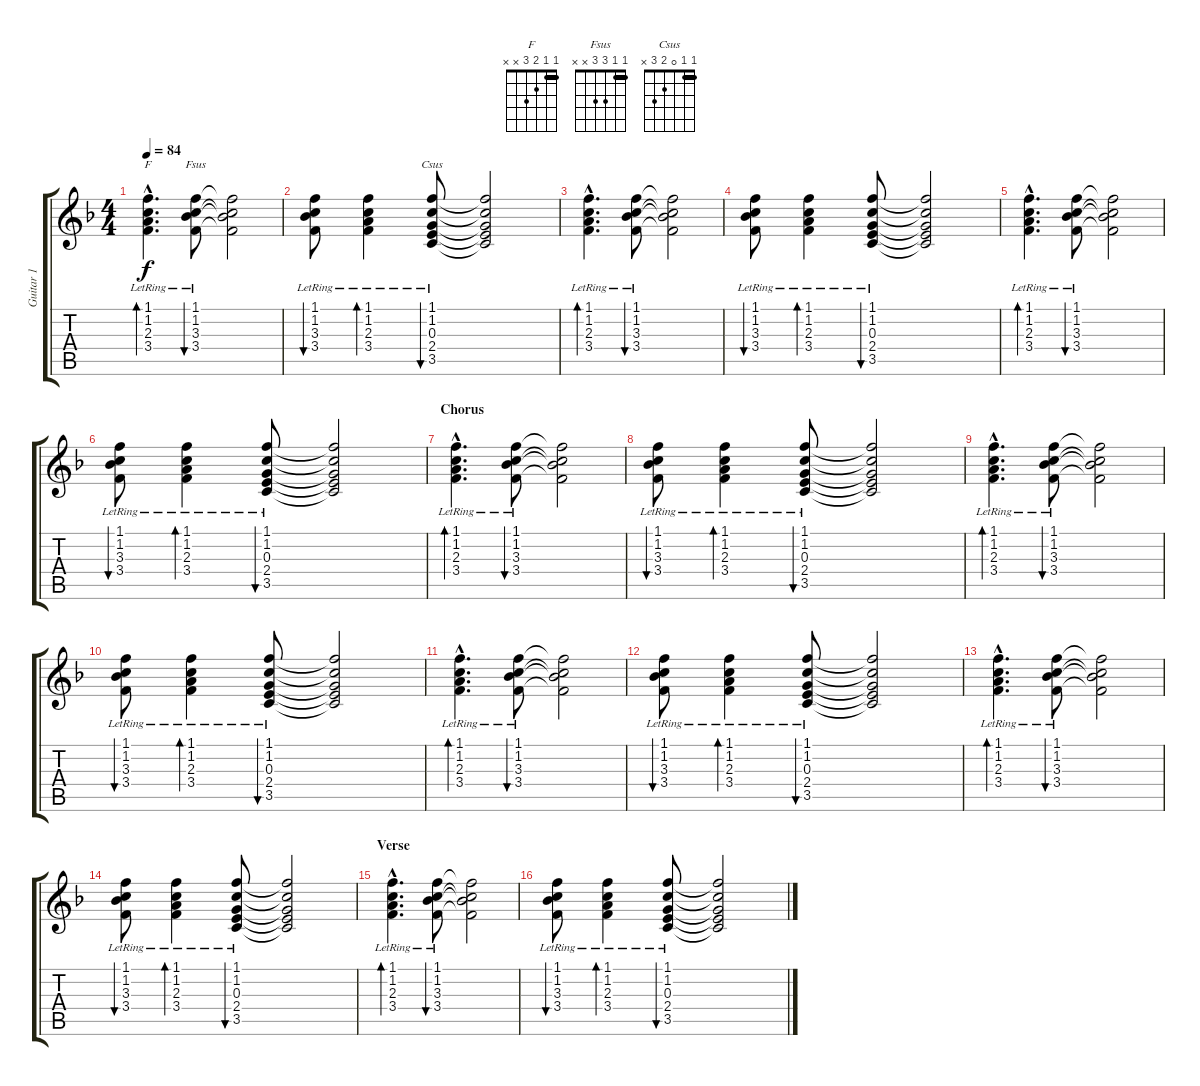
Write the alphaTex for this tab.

\track ("Guitar 1" "Guitar 1") {instrument acousticguitarnylon}
\staff {score tabs}
\tuning (E4 B3 G3 D3 A2 E2) {hide}
\chord ("F" 1 1 2 3 x x) {barre 1}
\chord ("Fsus" 1 1 3 3 x x) {barre 1}
\chord ("Csus" 1 1 0 2 3 x) {barre 1}
\ts (4 4)
\tempo 84
\clef g2
\ks f
(1.1{hac lr} 1.2{hac lr} 2.3{hac lr} 3.4{hac lr}).4{d bd 120 ch "F" dy f} (1.1{lr} 1.2{lr} 3.3{lr} 3.4{lr}).8{bu 120 ch "Fsus"} (1.1{t} 1.2{t} 3.3{t} 3.4{t}).2 |
(1.1{lr} 1.2{lr} 3.3{lr} 3.4{lr}).8{bu 120} (1.1{lr} 1.2{lr} 2.3{lr} 3.4{lr}).4{bd 120} (1.1{lr} 1.2{lr} 0.3{lr} 2.4{lr} 3.5{lr}).8{bu 60 ch "Csus"} (1.1{t} 1.2{t} 0.3{t} 2.4{t} 3.5{t}).2 |
(1.1{hac lr} 1.2{hac lr} 2.3{hac lr} 3.4{hac lr}).4{d bd 120} (1.1{lr} 1.2{lr} 3.3{lr} 3.4{lr}).8{bu 120} (1.1{t} 1.2{t} 3.3{t} 3.4{t}).2 |
(1.1{lr} 1.2{lr} 3.3{lr} 3.4{lr}).8{bu 120} (1.1{lr} 1.2{lr} 2.3{lr} 3.4{lr}).4{bd 120} (1.1{lr} 1.2{lr} 0.3{lr} 2.4{lr} 3.5{lr}).8{bu 60} (1.1{t} 1.2{t} 0.3{t} 2.4{t} 3.5{t}).2 |
(1.1{hac lr} 1.2{hac lr} 2.3{hac lr} 3.4{hac lr}).4{d bd 120} (1.1{lr} 1.2{lr} 3.3{lr} 3.4{lr}).8{bu 120} (1.1{t} 1.2{t} 3.3{t} 3.4{t}).2 |
(1.1{lr} 1.2{lr} 3.3{lr} 3.4{lr}).8{bu 120} (1.1{lr} 1.2{lr} 2.3{lr} 3.4{lr}).4{bd 120} (1.1{lr} 1.2{lr} 0.3{lr} 2.4{lr} 3.5{lr}).8{bu 60} (1.1{t} 1.2{t} 0.3{t} 2.4{t} 3.5{t}).2 |
\section ("" "Chorus")
(1.1{hac lr} 1.2{hac lr} 2.3{hac lr} 3.4{hac lr}).4{d bd 120} (1.1{lr} 1.2{lr} 3.3{lr} 3.4{lr}).8{bu 120} (1.1{t} 1.2{t} 3.3{t} 3.4{t}).2 |
(1.1{lr} 1.2{lr} 3.3{lr} 3.4{lr}).8{bu 120} (1.1{lr} 1.2{lr} 2.3{lr} 3.4{lr}).4{bd 120} (1.1{lr} 1.2{lr} 0.3{lr} 2.4{lr} 3.5{lr}).8{bu 60} (1.1{t} 1.2{t} 0.3{t} 2.4{t} 3.5{t}).2 |
(1.1{hac lr} 1.2{hac lr} 2.3{hac lr} 3.4{hac lr}).4{d bd 120} (1.1{lr} 1.2{lr} 3.3{lr} 3.4{lr}).8{bu 120} (1.1{t} 1.2{t} 3.3{t} 3.4{t}).2 |
(1.1{lr} 1.2{lr} 3.3{lr} 3.4{lr}).8{bu 120} (1.1{lr} 1.2{lr} 2.3{lr} 3.4{lr}).4{bd 120} (1.1{lr} 1.2{lr} 0.3{lr} 2.4{lr} 3.5{lr}).8{bu 60} (1.1{t} 1.2{t} 0.3{t} 2.4{t} 3.5{t}).2 |
(1.1{hac lr} 1.2{hac lr} 2.3{hac lr} 3.4{hac lr}).4{d bd 120} (1.1{lr} 1.2{lr} 3.3{lr} 3.4{lr}).8{bu 120} (1.1{t} 1.2{t} 3.3{t} 3.4{t}).2 |
(1.1{lr} 1.2{lr} 3.3{lr} 3.4{lr}).8{bu 120} (1.1{lr} 1.2{lr} 2.3{lr} 3.4{lr}).4{bd 120} (1.1{lr} 1.2{lr} 0.3{lr} 2.4{lr} 3.5{lr}).8{bu 60} (1.1{t} 1.2{t} 0.3{t} 2.4{t} 3.5{t}).2 |
(1.1{hac lr} 1.2{hac lr} 2.3{hac lr} 3.4{hac lr}).4{d bd 120} (1.1{lr} 1.2{lr} 3.3{lr} 3.4{lr}).8{bu 120} (1.1{t} 1.2{t} 3.3{t} 3.4{t}).2 |
(1.1{lr} 1.2{lr} 3.3{lr} 3.4{lr}).8{bu 120} (1.1{lr} 1.2{lr} 2.3{lr} 3.4{lr}).4{bd 120} (1.1{lr} 1.2{lr} 0.3{lr} 2.4{lr} 3.5{lr}).8{bu 60} (1.1{t} 1.2{t} 0.3{t} 2.4{t} 3.5{t}).2 |
\section ("" "Verse")
(1.1{hac lr} 1.2{hac lr} 2.3{hac lr} 3.4{hac lr}).4{d bd 120} (1.1{lr} 1.2{lr} 3.3{lr} 3.4{lr}).8{bu 120} (1.1{t} 1.2{t} 3.3{t} 3.4{t}).2 |
(1.1{lr} 1.2{lr} 3.3{lr} 3.4{lr}).8{bu 120} (1.1{lr} 1.2{lr} 2.3{lr} 3.4{lr}).4{bd 120} (1.1{lr} 1.2{lr} 0.3{lr} 2.4{lr} 3.5{lr}).8{bu 60} (1.1{t} 1.2{t} 0.3{t} 2.4{t} 3.5{t}).2
